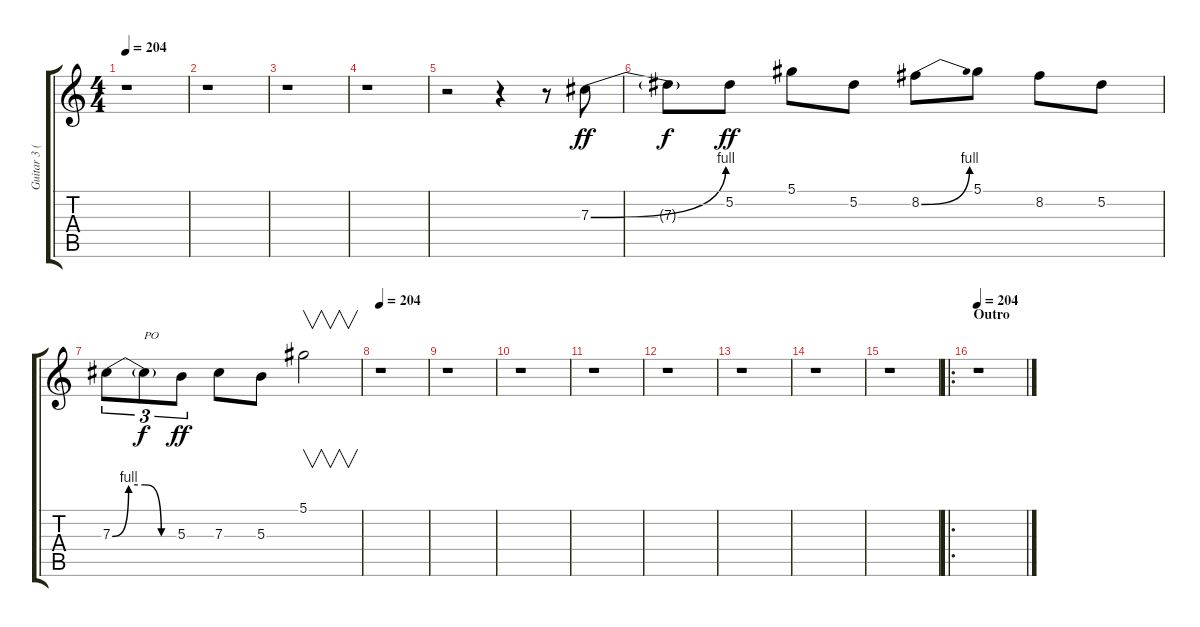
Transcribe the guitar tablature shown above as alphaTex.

\track ("Guitar 3 (Slash)" "Guitar 3 (") {instrument overdrivenguitar}
\staff {score tabs}
\tuning (Eb4 Bb3 Gb3 Db3 Ab2 Eb2) {hide}
\ts (4 4)
\tempo 204
\clef g2
\ks c
r.1{dy ff} |
r.1 |
r.1 |
r.1 |
r.2 r.4 r.8 7.3{be (bend 0 0 60 4)}.8 |
7.3{t}.8{dy f} 5.2.8{dy ff} 5.1.8 5.2.8 8.2{be (bend 0 0 60 4)}.8 5.1.8 8.2.8 5.2.8 |
7.3{be (custom 0 0 15 4 30 4 45 0 60 0)}.8{tu (3 2)} 7.3{t}.8{tu (3 2) txt "PO" dy f} 5.3.8{tu (3 2) dy ff} 7.3.8 5.3.8 5.1.2{v} |
\tempo 204
r.1 |
r.1 |
r.1 |
r.1 |
r.1 |
r.1 |
r.1 |
r.1 |
\ro
\section ("" "Outro")
\tempo 204
r.1
